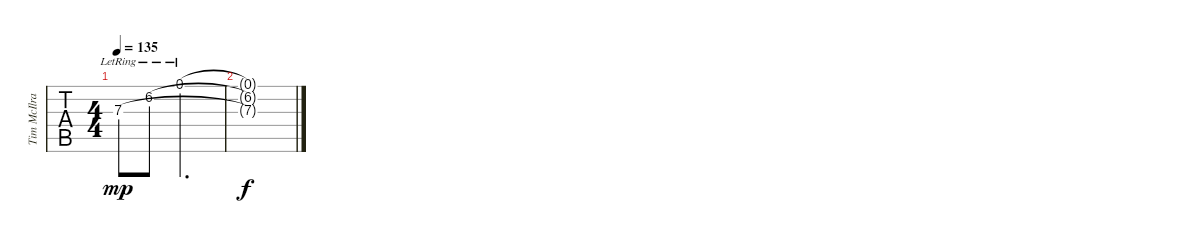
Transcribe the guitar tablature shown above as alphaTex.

\track ("Tim McIlrath - Guitar Two" "Tim McIlra") {instrument distortionguitar}
\staff {tabs}
\tuning (Eb4 Bb3 Gb3 Db3 Ab2 Eb2) {hide}
\ts (4 4)
\tempo 135
\clef g2
\ks c
7.3{lr}.8{dy mp} 6.2{lr}.8 0.1{lr}.2{d} |
(0.1{t} 6.2{t} 7.3{t}).1{dy f}
